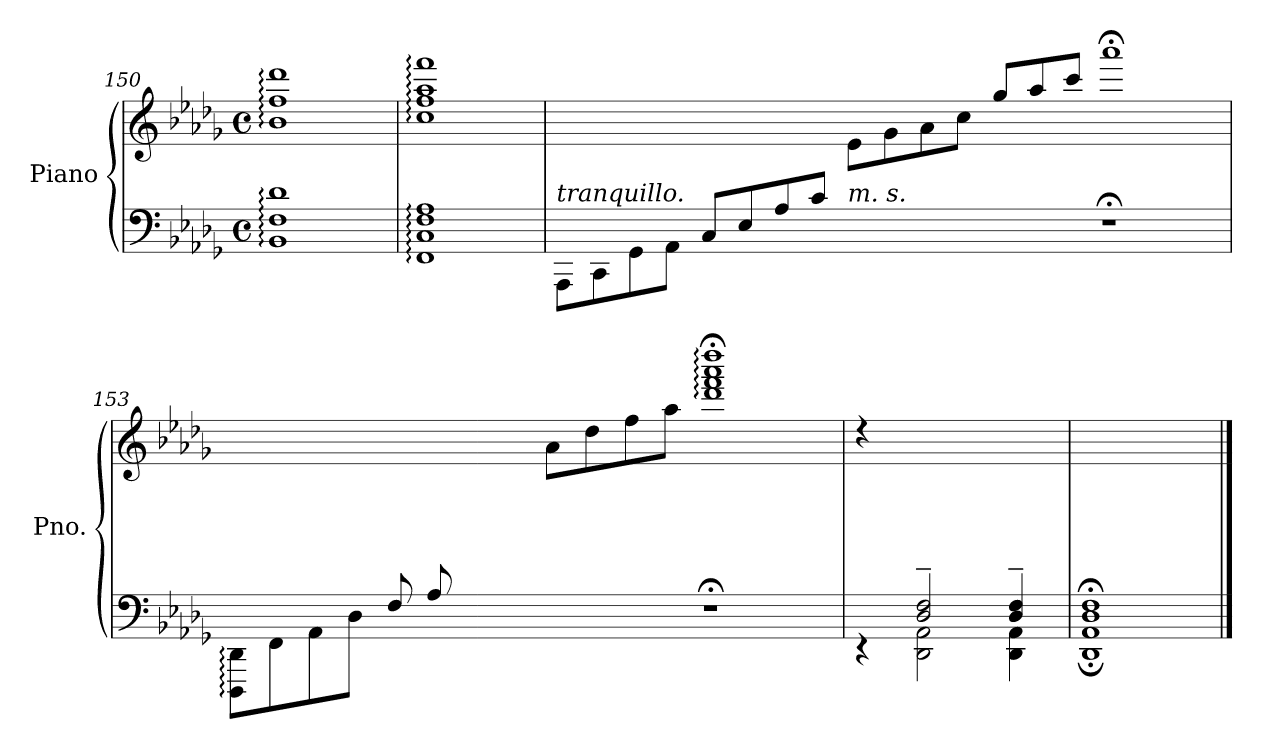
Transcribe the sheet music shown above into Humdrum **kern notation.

**kern	**kern
*part1	*part1
*staff2	*staff1
*I"Piano	*
*I'Pno.	*
*clefF4	*clefG2
*k[b-e-a-d-g-]	*k[b-e-a-d-g-]
*M4/4	*M4/4
*met(c)	*met(c)
=150	=150
1BB-: 1F: 1d-:	1b-: 1ff: 1ddd-:
=151	=151
1FF: 1C: 1F: 1A-:	1cc: 1ff: 1aa-: 1fff:
!!LO:LB:g=z
=152	=152
*	*^
!LO:TX:a:i:t=tranquillo.	!	!
8AAA-\L	1ryy	1ryy
8CC\	.	.
8GG-\	.	.
8AA-\J	.	.
8C/L	.	.
8E-/	.	.
8A-/	.	.
8c/J	.	.
!LO:TX:a:i:t=m. s.	!	!
2..ryy	2..ryy	8e-\L
.	.	8g-\
.	.	8a-\
.	.	8cc\J
.	.	8gg-/L
.	.	8aa-/
.	.	8ccc/J
1r;<	1aaa-;<	1ryy
=153	=153	=153
8DDD-\: 8DD-\:L	1.ryy	2.ryy
8FF\	.	.
8AA-\	.	.
8D-\J	.	.
8F/L	.	.
8A-/	.	.
2.ryy	.	8d-\
.	.	8f\J
.	.	8a-\L
.	.	8dd-\
.	.	8ff\
.	.	8aa-\J
1r;<	1ddd-;<: 1fff;<: 1aaa-;<: 1dddd-;<:	1ryy
=154	=154	=154
*^	*	*
!	!	!LO:TX:a:B:t=Tempo I.	!
!	!	!LO:TX:b:i:t=sotto voce.	!
*	*	*v	*v
4ryy	4rEE	4rdd
2D-/~ 2F/~	2DD-\ 2AA-\	2.ryy
4D-/~ 4F/~	4DD-\ 4AA-\	.
=155	=155	=155
1D-;< 1F;<	1DD-; 1AA-;	1ryy
*v	*v	*
==	==
*-	*-
